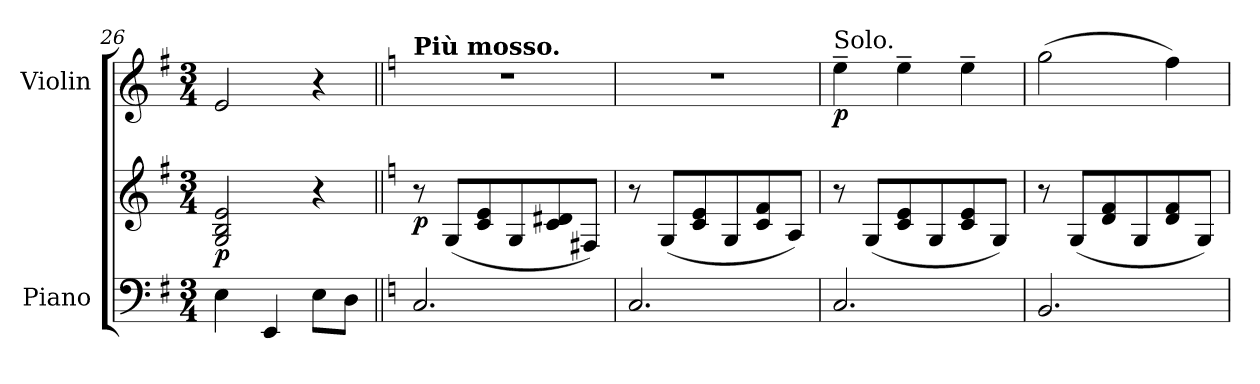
**kern	**kern	**dynam	**kern	**dynam
*part2	*part2	*part2	*part1	*part1
*staff3	*staff2	*staff2/3	*staff1	*staff1
*I"Piano	*	*	*I"Violin	*
*I'Pno	*	*	*I'Vln	*
*clefF4	*clefG2	*	*clefG2	*
*k[f#]	*k[f#]	*	*k[f#]	*
*M3/4	*M3/4	*	*M3/4	*
=26	=26	=26	=26	=26
!	!	!LO:DY:b	!	!
4E\	2G/ 2B/ 2e/	p	2e/	.
4EE/	.	.	.	.
8E\L	4r	.	4r	.
8D\J	.	.	.	.
!!LO:PB:g=z
=27||	=27||	=27||	=27||	=27||
*k[]	*k[]	*	*k[]	*
!	!	!	!LO:TX:a:B:t=Più mosso.	!
!	!	!LO:DY:b	!	!
2.C/	8r	p	2.r	.
.	(<8G/L	.	.	.
.	8c/ 8e/	.	.	.
.	8G/	.	.	.
.	8c/ 8d#X/	.	.	.
.	8F#X/J)	.	.	.
=28	=28	=28	=28	=28
2.C/	8r	.	2.r	.
.	(<8G/L	.	.	.
.	8c/ 8e/	.	.	.
.	8G/	.	.	.
.	8c/ 8f/	.	.	.
.	8A/J)	.	.	.
=29	=29	=29	=29	=29
!	!	!	!LO:TX:a:t=Solo.	!
!	!	!	!	!LO:DY:b
2.C/	8r	.	4ee~\	p
.	(<8G/L	.	.	.
.	8c/ 8e/	.	4ee~\	.
.	8G/	.	.	.
.	8c/ 8e/	.	4ee~\	.
.	8G/J)	.	.	.
=30	=30	=30	=30	=30
2.BB/	8r	.	(>2gg\	.
.	(<8G/L	.	.	.
.	8d/ 8f/	.	.	.
.	8G/	.	.	.
.	8d/ 8f/	.	4ff\)	.
.	8G/J)	.	.	.
=	=	=	=	=
*-	*-	*-	*-	*-
